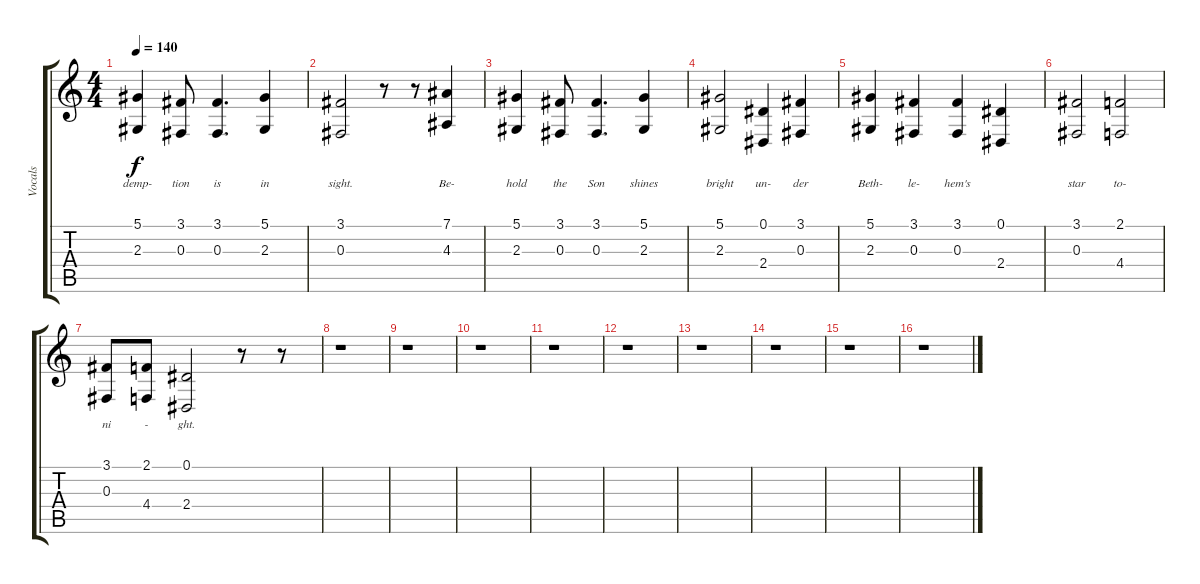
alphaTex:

\track ("Vocals" "Vocals") {instrument lead1square}
\staff {score tabs}
\tuning (Eb4 Bb3 Gb3 Db3 Ab2 Eb2) {hide}
\ts (4 4)
\tempo 140
\clef g2
\ks c
(5.1 2.3).4{lyrics (0 "demp-") lyrics (1 "") lyrics (2 "") lyrics (3 "") lyrics (4 "") dy f} (3.1 0.3).8{lyrics (0 "tion") lyrics (1 "") lyrics (2 "") lyrics (3 "") lyrics (4 "")} (3.1 0.3).4{d lyrics (0 "is") lyrics (1 "") lyrics (2 "") lyrics (3 "") lyrics (4 "")} (5.1 2.3).4{lyrics (0 "in") lyrics (1 "") lyrics (2 "") lyrics (3 "") lyrics (4 "")} |
(3.1 0.3).2{lyrics (0 "sight.") lyrics (1 "") lyrics (2 "") lyrics (3 "") lyrics (4 "")} r.8 r.8 (7.1 4.3).4{lyrics (0 "Be-") lyrics (1 "") lyrics (2 "") lyrics (3 "") lyrics (4 "")} |
(5.1 2.3).4{lyrics (0 "hold") lyrics (1 "") lyrics (2 "") lyrics (3 "") lyrics (4 "")} (3.1 0.3).8{lyrics (0 "the") lyrics (1 "") lyrics (2 "") lyrics (3 "") lyrics (4 "")} (3.1 0.3).4{d lyrics (0 "Son") lyrics (1 "") lyrics (2 "") lyrics (3 "") lyrics (4 "")} (5.1 2.3).4{lyrics (0 "shines") lyrics (1 "") lyrics (2 "") lyrics (3 "") lyrics (4 "")} |
(5.1 2.3).2{lyrics (0 "bright") lyrics (1 "") lyrics (2 "") lyrics (3 "") lyrics (4 "")} (0.1 2.4).4{lyrics (0 "un-") lyrics (1 "") lyrics (2 "") lyrics (3 "") lyrics (4 "")} (3.1 0.3).4{lyrics (0 "der") lyrics (1 "") lyrics (2 "") lyrics (3 "") lyrics (4 "")} |
(5.1 2.3).4{lyrics (0 "Beth-") lyrics (1 "") lyrics (2 "") lyrics (3 "") lyrics (4 "")} (3.1 0.3).4{lyrics (0 "le-") lyrics (1 "") lyrics (2 "") lyrics (3 "") lyrics (4 "")} (3.1 0.3).4{lyrics (0 "hem's") lyrics (1 "") lyrics (2 "") lyrics (3 "") lyrics (4 "")} (0.1 2.4).4{lyrics (0 "") lyrics (1 "") lyrics (2 "") lyrics (3 "") lyrics (4 "")} |
(3.1 0.3).2{lyrics (0 "star") lyrics (1 "") lyrics (2 "") lyrics (3 "") lyrics (4 "")} (2.1 4.4).2{lyrics (0 "to-") lyrics (1 "") lyrics (2 "") lyrics (3 "") lyrics (4 "")} |
(3.1 0.3).8{lyrics (0 "ni") lyrics (1 "") lyrics (2 "") lyrics (3 "") lyrics (4 "")} (2.1 4.4).8{lyrics (0 "-") lyrics (1 "") lyrics (2 "") lyrics (3 "") lyrics (4 "")} (0.1 2.4).2{lyrics (0 "ght.") lyrics (1 "") lyrics (2 "") lyrics (3 "") lyrics (4 "")} r.8 r.8 |
r.1 |
r.1 |
r.1 |
r.1 |
r.1 |
r.1 |
r.1 |
r.1 |
r.1
